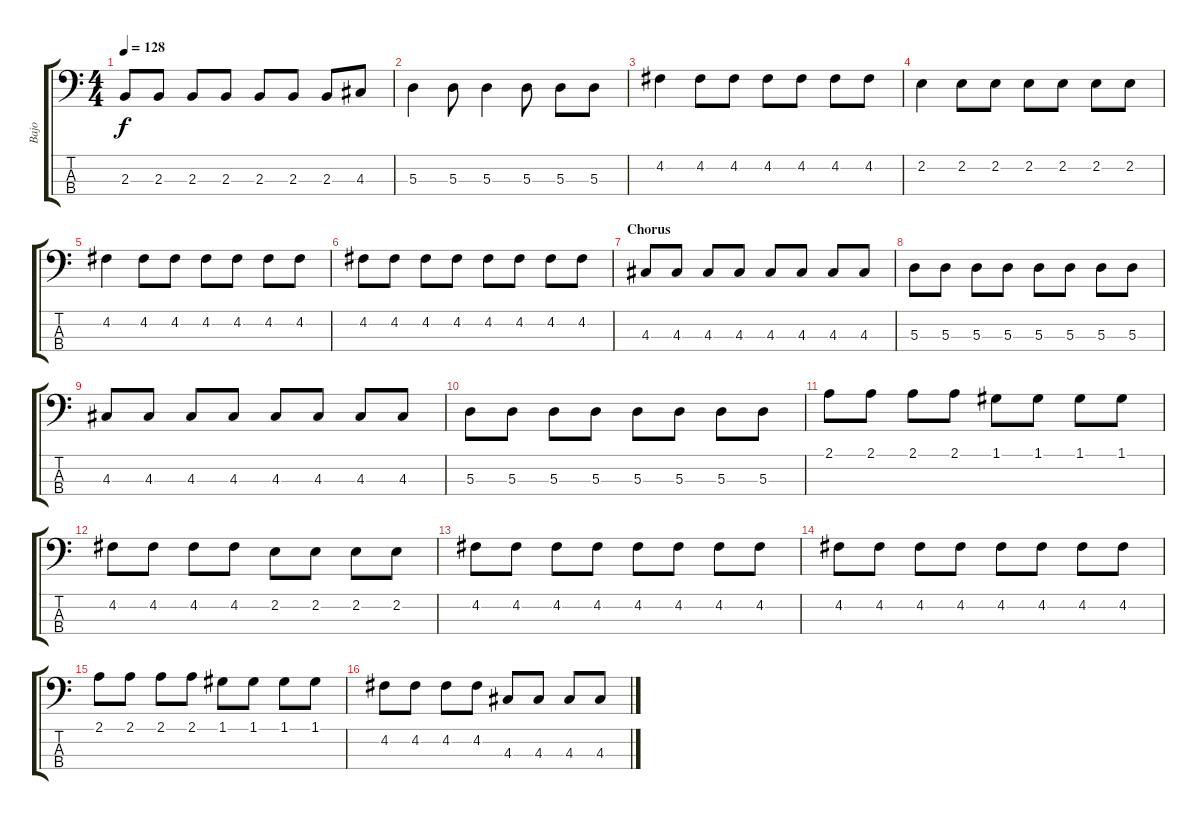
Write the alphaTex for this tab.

\track ("Bajo" "Bajo") {instrument electricbassfinger}
\staff {score tabs}
\tuning (G2 D2 A1 E1) {hide}
\ts (4 4)
\tempo 128
\clef f4
\ks c
2.3.8{dy f} 2.3.8 2.3.8 2.3.8 2.3.8 2.3.8 2.3.8 4.3.8 |
5.3.4 5.3.8 5.3.4 5.3.8 5.3.8 5.3.8 |
4.2.4 4.2.8 4.2.8 4.2.8 4.2.8 4.2.8 4.2.8 |
2.2.4 2.2.8 2.2.8 2.2.8 2.2.8 2.2.8 2.2.8 |
4.2.4 4.2.8 4.2.8 4.2.8 4.2.8 4.2.8 4.2.8 |
4.2.8 4.2.8 4.2.8 4.2.8 4.2.8 4.2.8 4.2.8 4.2.8 |
\section ("" "Chorus")
4.3.8 4.3.8 4.3.8 4.3.8 4.3.8 4.3.8 4.3.8 4.3.8 |
5.3.8 5.3.8 5.3.8 5.3.8 5.3.8 5.3.8 5.3.8 5.3.8 |
4.3.8 4.3.8 4.3.8 4.3.8 4.3.8 4.3.8 4.3.8 4.3.8 |
5.3.8 5.3.8 5.3.8 5.3.8 5.3.8 5.3.8 5.3.8 5.3.8 |
2.1.8 2.1.8 2.1.8 2.1.8 1.1.8 1.1.8 1.1.8 1.1.8 |
4.2.8 4.2.8 4.2.8 4.2.8 2.2.8 2.2.8 2.2.8 2.2.8 |
4.2.8 4.2.8 4.2.8 4.2.8 4.2.8 4.2.8 4.2.8 4.2.8 |
4.2.8 4.2.8 4.2.8 4.2.8 4.2.8 4.2.8 4.2.8 4.2.8 |
2.1.8 2.1.8 2.1.8 2.1.8 1.1.8 1.1.8 1.1.8 1.1.8 |
4.2.8 4.2.8 4.2.8 4.2.8 4.3.8 4.3.8 4.3.8 4.3.8
